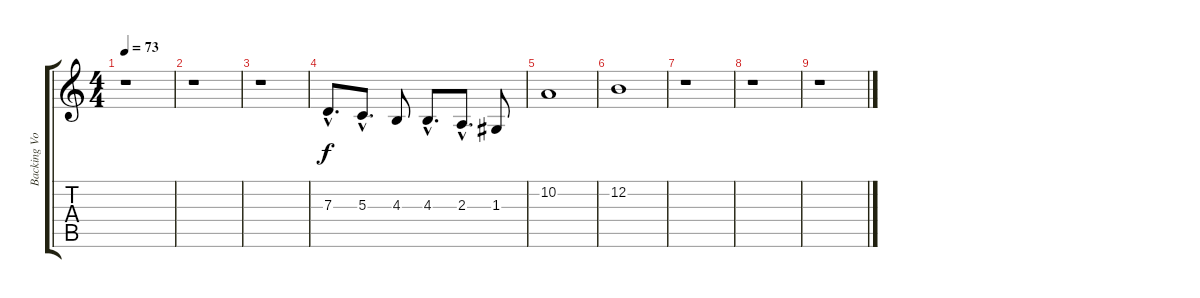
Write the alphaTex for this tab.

\track ("Backing Vocal 2" "Backing Vo") {instrument acousticgrandpiano}
\staff {score tabs}
\tuning (E4 B3 G3 D3 A2 E2) {hide}
\ts (4 4)
\tempo 73
\clef g2
\ks c
r.1{dy f} |
r.1 |
r.1 |
7.3{hac}.8{d} 5.3{hac}.8{d} 4.3.8 4.3{hac}.8{d} 2.3{hac}.8{d} 1.3.8 |
10.2.1 |
12.2.1 |
r.1 |
r.1 |
r.1
